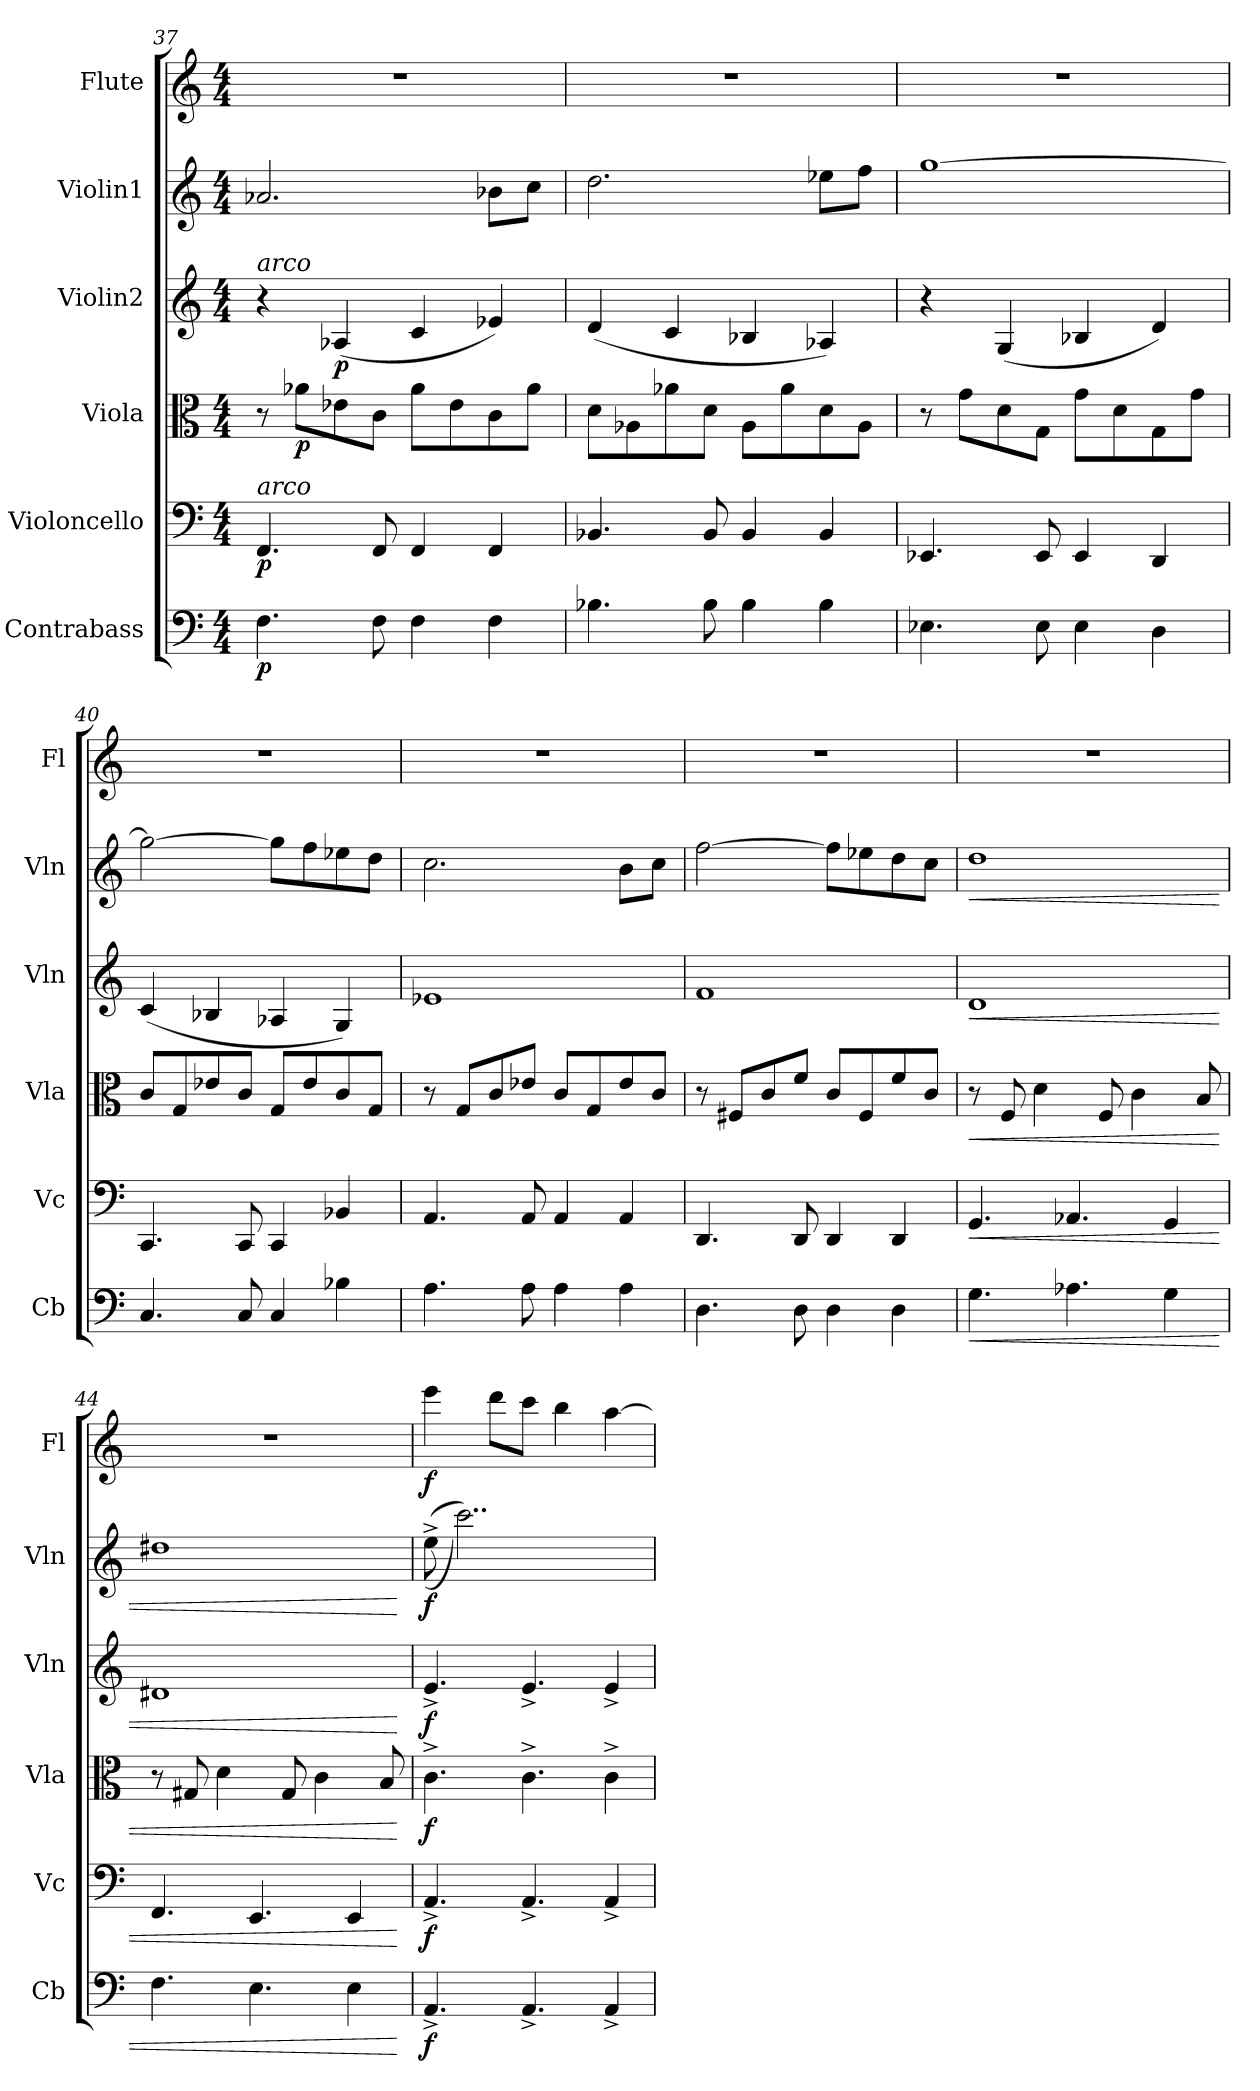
**kern	**dynam	**kern	**dynam	**kern	**dynam	**kern	**dynam	**kern	**dynam	**kern	**dynam
*part6	*part6	*part5	*part5	*part4	*part4	*part3	*part3	*part2	*part2	*part1	*part1
*staff6	*staff6	*staff5	*staff5	*staff4	*staff4	*staff3	*staff3	*staff2	*staff2	*staff1	*staff1
*I"Contrabass	*	*I"Violoncello	*	*I"Viola	*	*I"Violin2	*	*I"Violin1	*	*I"Flute	*
*I'Cb	*	*I'Vc	*	*I'Vla	*	*I'Vln	*	*I'Vln	*	*I'Fl	*
*clefF4	*	*clefF4	*	*clefC3	*	*clefG2	*	*clefG2	*	*clefG2	*
*ITrd7c12	*	*	*	*	*	*	*	*	*	*	*
*k[]	*	*k[]	*	*k[]	*	*k[]	*	*k[]	*	*k[]	*
*M4/4	*	*M4/4	*	*M4/4	*	*M4/4	*	*M4/4	*	*M4/4	*
=37	=37	=37	=37	=37	=37	=37	=37	=37	=37	=37	=37
!	!	!	!	!	!	!LO:TX:a:i:t=arco	!	!	!	!	!
!	!	!LO:TX:a:i:t=arco	!	!	!	!	!	!	!	!	!
!	!LO:DY:b	!	!LO:DY:b	!	!	!	!	!	!	!	!
4.FF\	p	4.FF/	p	8r	.	4r	.	2.a-X/	.	1r	.
!	!	!	!	!	!LO:DY:b	!	!	!	!	!	!
.	.	.	.	8a-X\L	p	.	.	.	.	.	.
!	!	!	!	!	!	!	!LO:DY:b	!	!	!	!
.	.	.	.	8e-X\	.	(<4A-X/	p	.	.	.	.
8FF\	.	8FF/	.	8c\J	.	.	.	.	.	.	.
4FF\	.	4FF/	.	8a-\L	.	4c/	.	.	.	.	.
.	.	.	.	8e-\	.	.	.	.	.	.	.
4FF\	.	4FF/	.	8c\	.	4e-X/)	.	8b-X\L	.	.	.
.	.	.	.	8a-\J	.	.	.	8cc\J	.	.	.
=38	=38	=38	=38	=38	=38	=38	=38	=38	=38	=38	=38
4.BB-X\	.	4.BB-X/	.	8d\L	.	(<4d/	.	2.dd\	.	1r	.
.	.	.	.	8A-X\	.	.	.	.	.	.	.
.	.	.	.	8a-X\	.	4c/	.	.	.	.	.
8BB-\	.	8BB-/	.	8d\J	.	.	.	.	.	.	.
4BB-\	.	4BB-/	.	8A-\L	.	4B-X/	.	.	.	.	.
.	.	.	.	8a-\	.	.	.	.	.	.	.
4BB-\	.	4BB-/	.	8d\	.	4A-X/)	.	8ee-X\L	.	.	.
.	.	.	.	8A-\J	.	.	.	8ff\J	.	.	.
=39	=39	=39	=39	=39	=39	=39	=39	=39	=39	=39	=39
4.EE-X\	.	4.EE-X/	.	8r	.	4r	.	[1gg	.	1r	.
.	.	.	.	8g\L	.	.	.	.	.	.	.
.	.	.	.	8d\	.	(<4G/	.	.	.	.	.
8EE-\	.	8EE-/	.	8G\J	.	.	.	.	.	.	.
4EE-\	.	4EE-/	.	8g\L	.	4B-X/	.	.	.	.	.
.	.	.	.	8d\	.	.	.	.	.	.	.
4DD\	.	4DD/	.	8G\	.	4d/)	.	.	.	.	.
.	.	.	.	8g\J	.	.	.	.	.	.	.
!!LO:PB:g=z
=40	=40	=40	=40	=40	=40	=40	=40	=40	=40	=40	=40
4.CC/	.	4.CC/	.	8c/L	.	(<4c/	.	2gg\_	.	1r	.
.	.	.	.	8G/	.	.	.	.	.	.	.
.	.	.	.	8e-X/	.	4B-X/	.	.	.	.	.
8CC/	.	8CC/	.	8c/J	.	.	.	.	.	.	.
4CC/	.	4CC/	.	8G/L	.	4A-X/	.	8gg\L]	.	.	.
.	.	.	.	8e-/	.	.	.	8ff\	.	.	.
4BB-X\	.	4BB-X/	.	8c/	.	4G/)	.	8ee-X\	.	.	.
.	.	.	.	8G/J	.	.	.	8dd\J	.	.	.
=41	=41	=41	=41	=41	=41	=41	=41	=41	=41	=41	=41
4.AA\	.	4.AA/	.	8r	.	1e-X	.	2.cc\	.	1r	.
.	.	.	.	8G/L	.	.	.	.	.	.	.
.	.	.	.	8c/	.	.	.	.	.	.	.
8AA\	.	8AA/	.	8e-X/J	.	.	.	.	.	.	.
4AA\	.	4AA/	.	8c/L	.	.	.	.	.	.	.
.	.	.	.	8G/	.	.	.	.	.	.	.
4AA\	.	4AA/	.	8e-/	.	.	.	8b\L	.	.	.
.	.	.	.	8c/J	.	.	.	8cc\J	.	.	.
=42	=42	=42	=42	=42	=42	=42	=42	=42	=42	=42	=42
4.DD\	.	4.DD/	.	8r	.	1f	.	[2ff\	.	1r	.
.	.	.	.	8F#X/L	.	.	.	.	.	.	.
.	.	.	.	8c/	.	.	.	.	.	.	.
8DD\	.	8DD/	.	8f/J	.	.	.	.	.	.	.
4DD\	.	4DD/	.	8c/L	.	.	.	8ff\L]	.	.	.
.	.	.	.	8F#/	.	.	.	8ee-X\	.	.	.
4DD\	.	4DD/	.	8f/	.	.	.	8dd\	.	.	.
.	.	.	.	8c/J	.	.	.	8cc\J	.	.	.
=43	=43	=43	=43	=43	=43	=43	=43	=43	=43	=43	=43
!	!LO:HP:b	!	!LO:HP:b	!	!LO:HP:b	!	!LO:HP:b	!	!LO:HP:b	!	!
4.GG\	<	4.GG/	<	8r	<	1d	<	1dd	<	1r	.
.	.	.	.	8F/	.	.	.	.	.	.	.
.	.	.	.	4d\	.	.	.	.	.	.	.
4.AA-X\	.	4.AA-X/	.	.	.	.	.	.	.	.	.
.	.	.	.	8F/	.	.	.	.	.	.	.
.	.	.	.	4c\	.	.	.	.	.	.	.
4GG\	.	4GG/	.	.	.	.	.	.	.	.	.
.	.	.	.	8B/	.	.	.	.	.	.	.
=44	=44	=44	=44	=44	=44	=44	=44	=44	=44	=44	=44
4.FF\	.	4.FF/	.	8r	.	1d#X	.	1dd#X	.	1r	.
.	.	.	.	8G#X/	.	.	.	.	.	.	.
.	.	.	.	4d\	.	.	.	.	.	.	.
4.EE\	.	4.EE/	.	.	.	.	.	.	.	.	.
.	.	.	.	8G#/	.	.	.	.	.	.	.
.	.	.	.	4c\	.	.	.	.	.	.	.
4EE\	.	4EE/	.	.	.	.	.	.	.	.	.
.	.	.	.	8B/	.	.	.	.	.	.	.
.	[	.	[	.	[	.	[	.	[	.	.
=45	=45	=45	=45	=45	=45	=45	=45	=45	=45	=45	=45
!	!LO:DY:b	!	!LO:DY:b	!	!LO:DY:b	!	!LO:DY:b	!	!LO:DY:b	!	!LO:DY:b
4.AAA^/	f	4.AA^/	f	4.c^\	f	4.e^/	f	(>(>8ee^\	f	4eee\	f
.	.	.	.	.	.	.	.	2..ccc\))	.	.	.
.	.	.	.	.	.	.	.	.	.	8ddd\L	.
4.AAA^/	.	4.AA^/	.	4.c^\	.	4.e^/	.	.	.	8ccc\J	.
.	.	.	.	.	.	.	.	.	.	4bb\	.
4AAA^/	.	4AA^/	.	4c^\	.	4e^/	.	.	.	[4aa\	.
=	=	=	=	=	=	=	=	=	=	=	=
*-	*-	*-	*-	*-	*-	*-	*-	*-	*-	*-	*-
